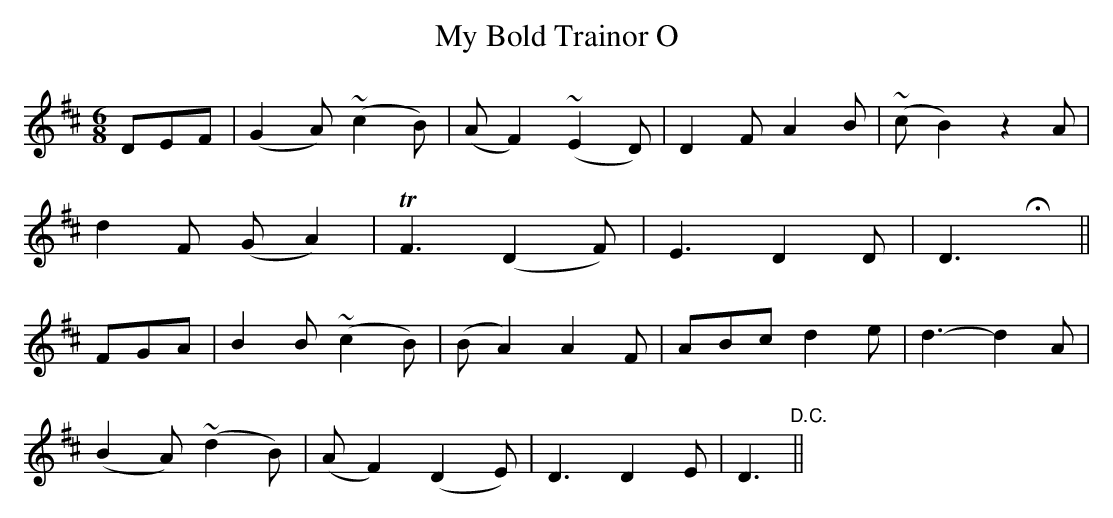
X:1
T: My Bold Trainor O
M: 6/8
L: 1/8
K: D
DEF | (G2 A) (~c2 B) | (A F2) (~E2 D) | D2 F A2 B | (~c B2) z2 A |
d2 F (G A2) | TF3 (D2 F) | E3 D2 D | D3 Hx ||
FGA | B2 B (~c2 B) | (B A2) A2 F | ABc d2 e | d3- d2 A |
(B2 A) (~d2 B) | (A F2) (D2 E) | D3 D2 E | D3 "D.C." ||
